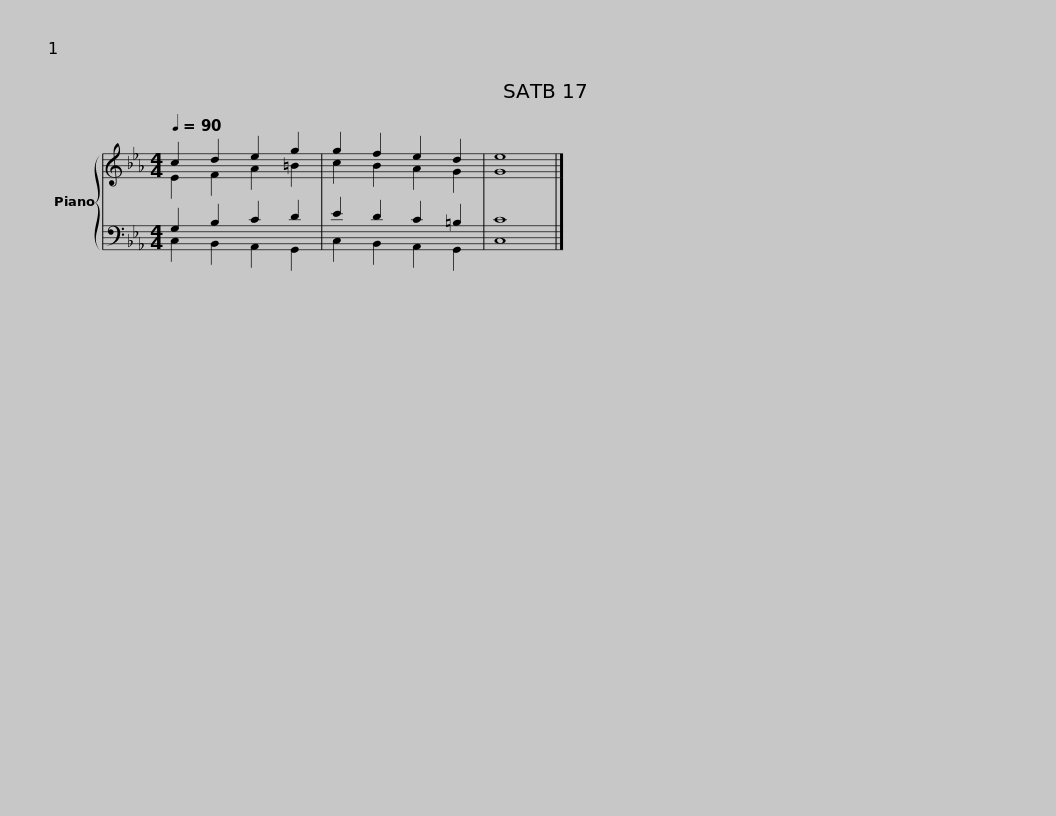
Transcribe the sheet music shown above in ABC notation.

X:1
%%score { ( 1 2 ) | ( 3 4 ) }
L:1/8
Q:1/4=90
M:4/4
I:linebreak $
K:Eb
V:1 treble
V:2 treble
V:3 bass
V:4 bass
V:1
 c2 d2 e2 g2 | g2 f2 e2 d2 | e8 |] %3
V:2
 E2 F2 A2 =B2 | c2 B2 A2 G2 | G8 |] %3
V:3
 G,2 B,2 C2 D2 | E2 D2 C2 =B,2 | C8 |] %3
V:4
 C,2 B,,2 A,,2 G,,2 | C,2 B,,2 A,,2 G,,2 | C,8 |] %3
